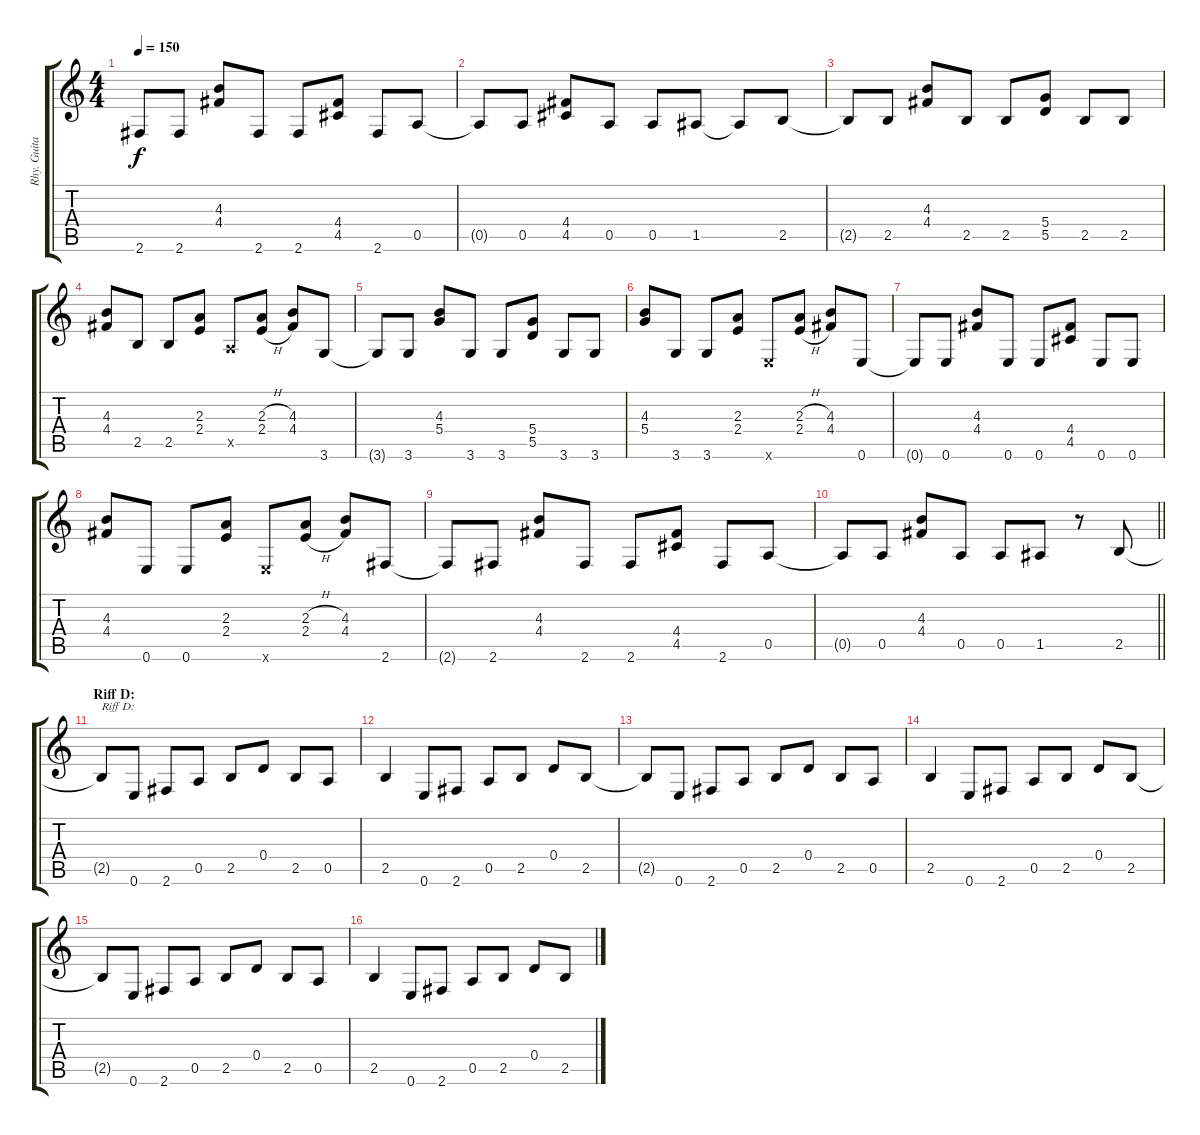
\track ("Rhy. Guitar 1" "Rhy. Guita") {instrument acousticguitarsteel}
\staff {score tabs}
\tuning (E4 B3 G3 D3 A2 E2) {hide}
\ts (4 4)
\tempo 150
\clef g2
\ks c
2.6{t}.8{dy f} 2.6.8 (4.3 4.4).8 2.6.8 2.6.8 (4.4 4.5).8 2.6.8 0.5.8 |
0.5{t}.8 0.5.8 (4.4 4.5).8 0.5.8 0.5.8 1.5.8 1.5{t}.8 2.5.8 |
2.5{t}.8 2.5.8 (4.3 4.4).8 2.5.8 2.5.8 (5.4 5.5).8 2.5.8 2.5.8 |
(4.3 4.4).8 2.5.8 2.5.8 (2.3 2.4).8 0.5{x}.8 (2.3{h} 2.4{h}).8 (4.3 4.4).8 3.6.8 |
3.6{t}.8 3.6.8 (4.3 5.4).8 3.6.8 3.6.8 (5.4 5.5).8 3.6.8 3.6.8 |
(4.3 5.4).8 3.6.8 3.6.8 (2.3 2.4).8 0.6{x}.8 (2.3{h} 2.4{h}).8 (4.3 4.4).8 0.6.8 |
0.6{t}.8 0.6.8 (4.3 4.4).8 0.6.8 0.6.8 (4.4 4.5).8 0.6.8 0.6.8 |
(4.3 4.4).8 0.6.8 0.6.8 (2.3 2.4).8 0.6{x}.8 (2.3{h} 2.4{h}).8 (4.3 4.4).8 2.6.8 |
2.6{t}.8 2.6.8 (4.3 4.4).8 2.6.8 2.6.8 (4.4 4.5).8 2.6.8 0.5.8 |
\barLineRight lightlight
0.5{t}.8 0.5.8 (4.3 4.4).8 0.5.8 0.5.8 1.5.8 r.8 2.5.8 |
\section ("" "Riff D:")
2.5{t}.8{txt "Riff D:"} 0.6.8 2.6.8 0.5.8 2.5.8 0.4.8 2.5.8 0.5.8 |
2.5.4 0.6.8 2.6.8 0.5.8 2.5.8 0.4.8 2.5.8 |
2.5{t}.8 0.6.8 2.6.8 0.5.8 2.5.8 0.4.8 2.5.8 0.5.8 |
2.5.4 0.6.8 2.6.8 0.5.8 2.5.8 0.4.8 2.5.8 |
2.5{t}.8 0.6.8 2.6.8 0.5.8 2.5.8 0.4.8 2.5.8 0.5.8 |
2.5.4 0.6.8 2.6.8 0.5.8 2.5.8 0.4.8 2.5.8
